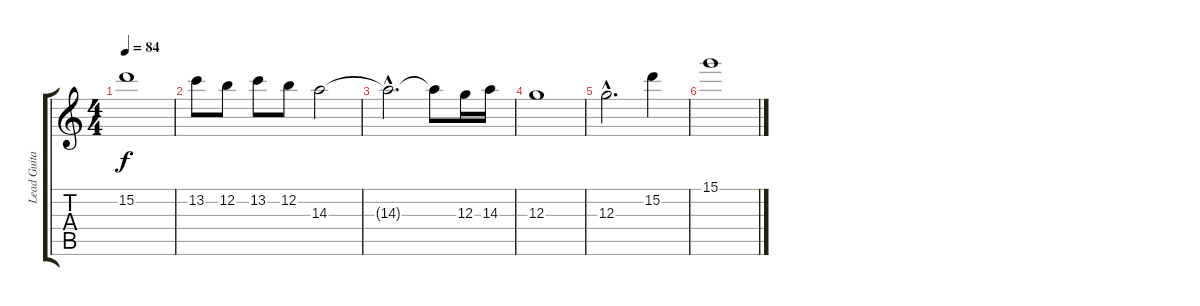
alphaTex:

\track ("Lead Guitar" "Lead Guita") {instrument overdrivenguitar}
\staff {score tabs}
\tuning (E4 B3 G3 D3 A2 E2) {hide}
\ts (4 4)
\tempo 84
\clef g2
\ks c
15.2.1{dy f} |
13.2.8 12.2.8 13.2.8 12.2.8 14.3.2 |
14.3{hac t}.2{d} 14.3{t}.8 12.3.16 14.3.16 |
12.3.1 |
12.3{hac}.2{d} 15.2.4 |
15.1.1
